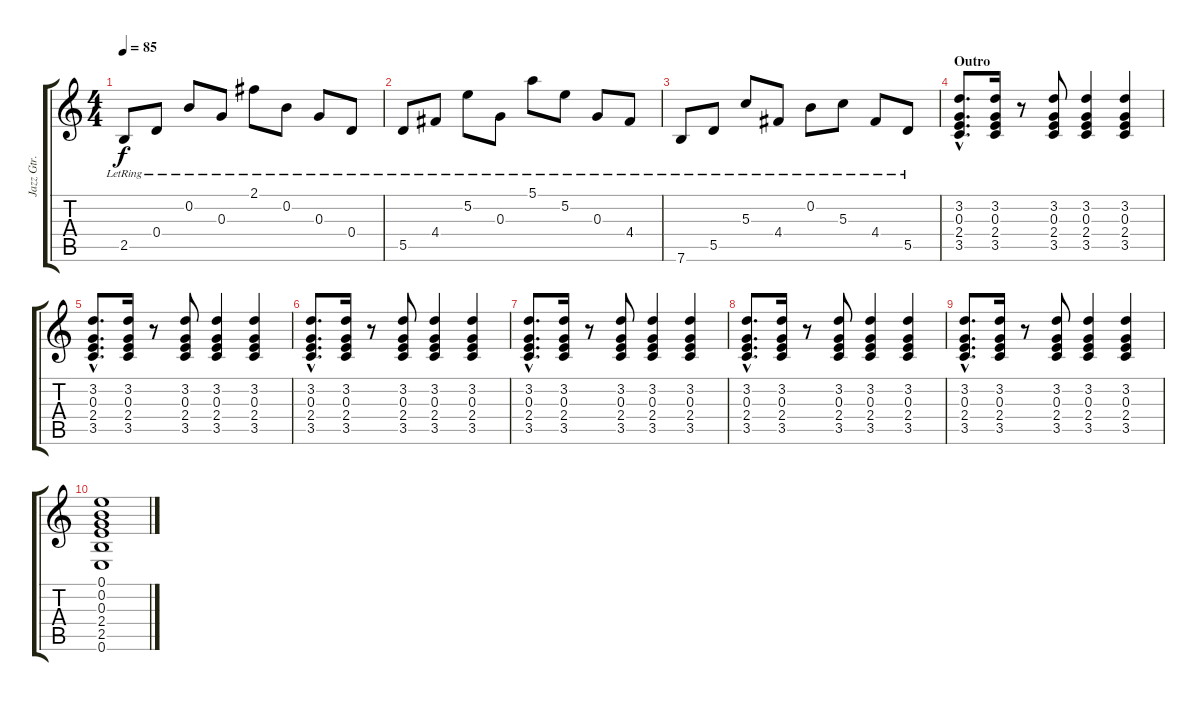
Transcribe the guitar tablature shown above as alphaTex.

\track ("Jazz Gtr. (Acous. Double)" "Jazz Gtr. ") {instrument electricguitarjazz}
\staff {score tabs}
\tuning (E4 B3 G3 D3 A2 E2) {hide}
\ts (4 4)
\tempo 85
\clef g2
\ks c
2.5{lr}.8{dy f} 0.4{lr}.8 0.2{lr}.8 0.3{lr}.8 2.1{lr}.8 0.2{lr}.8 0.3{lr}.8 0.4{lr}.8 |
5.5{lr}.8 4.4{lr}.8 5.2{lr}.8 0.3{lr}.8 5.1{lr}.8 5.2{lr}.8 0.3{lr}.8 4.4{lr}.8 |
7.6{lr}.8 5.5{lr}.8 5.3{lr}.8 4.4{lr}.8 0.2{lr}.8 5.3{lr}.8 4.4{lr}.8 5.5{lr}.8 |
\section ("" "Outro")
(3.2{hac} 0.3{hac} 2.4{hac} 3.5{hac}).8{d} (3.2 0.3 2.4 3.5).16 r.8 (3.2 0.3 2.4 3.5).8 (3.2 0.3 2.4 3.5).4 (3.2 0.3 2.4 3.5).4 |
(3.2{hac} 0.3{hac} 2.4{hac} 3.5{hac}).8{d} (3.2 0.3 2.4 3.5).16 r.8 (3.2 0.3 2.4 3.5).8 (3.2 0.3 2.4 3.5).4 (3.2 0.3 2.4 3.5).4 |
(3.2{hac} 0.3{hac} 2.4{hac} 3.5{hac}).8{d} (3.2 0.3 2.4 3.5).16 r.8 (3.2 0.3 2.4 3.5).8 (3.2 0.3 2.4 3.5).4 (3.2 0.3 2.4 3.5).4 |
(3.2{hac} 0.3{hac} 2.4{hac} 3.5{hac}).8{d} (3.2 0.3 2.4 3.5).16 r.8 (3.2 0.3 2.4 3.5).8 (3.2 0.3 2.4 3.5).4 (3.2 0.3 2.4 3.5).4 |
(3.2{hac} 0.3{hac} 2.4{hac} 3.5{hac}).8{d} (3.2 0.3 2.4 3.5).16 r.8 (3.2 0.3 2.4 3.5).8 (3.2 0.3 2.4 3.5).4 (3.2 0.3 2.4 3.5).4 |
(3.2{hac} 0.3{hac} 2.4{hac} 3.5{hac}).8{d} (3.2 0.3 2.4 3.5).16 r.8 (3.2 0.3 2.4 3.5).8 (3.2 0.3 2.4 3.5).4 (3.2 0.3 2.4 3.5).4 |
(0.1 0.2 0.3 2.4 2.5 0.6).1
